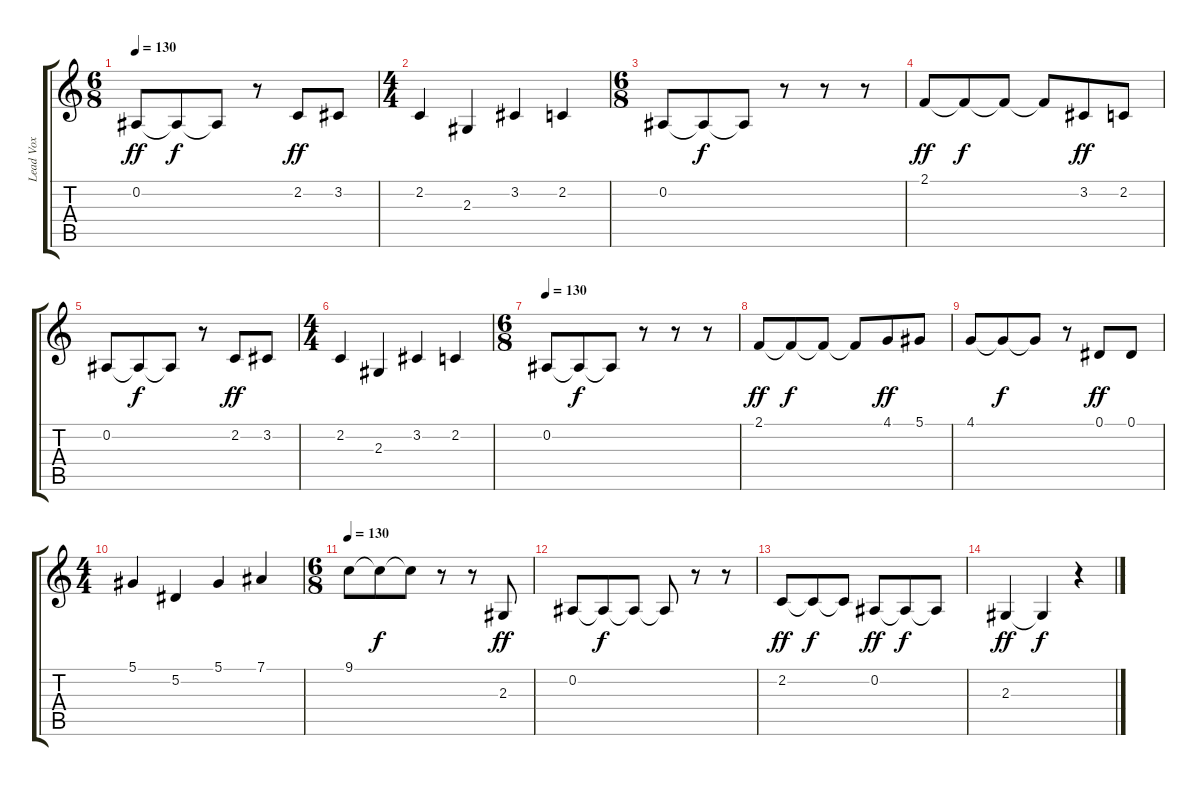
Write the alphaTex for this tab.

\track ("Lead Vox" "Lead Vox") {instrument tenorsax}
\staff {score tabs}
\tuning (Eb4 Bb3 Gb3 Db3 Ab2 Eb2) {hide}
\ts (6 8)
\tempo 130
\clef g2
\ks c
0.2.8{dy ff} 0.2{t}.8{dy f} 0.2{t}.8 r.8 2.2.8{dy ff} 3.2.8 |
\ts (4 4)
2.2.4 2.3.4 3.2.4 2.2.4 |
\ts (6 8)
0.2.8 0.2{t}.8{dy f} 0.2{t}.8 r.8 r.8 r.8 |
2.1.8{dy ff} 2.1{t}.8{dy f} 2.1{t}.8 2.1{t}.8 3.2.8{dy ff} 2.2.8 |
0.2.8 0.2{t}.8{dy f} 0.2{t}.8 r.8 2.2.8{dy ff} 3.2.8 |
\ts (4 4)
2.2.4 2.3.4 3.2.4 2.2.4 |
\ts (6 8)
\tempo 130
0.2.8 0.2{t}.8{dy f} 0.2{t}.8 r.8 r.8 r.8 |
2.1.8{dy ff} 2.1{t}.8{dy f} 2.1{t}.8 2.1{t}.8 4.1.8{dy ff} 5.1.8 |
4.1.8 4.1{t}.8{dy f} 4.1{t}.8 r.8 0.1.8{dy ff} 0.1.8 |
\ts (4 4)
5.1.4 5.2.4 5.1.4 7.1.4 |
\ts (6 8)
\tempo 130
9.1.8 9.1{t}.8{dy f} 9.1{t}.8 r.8 r.8 2.3.8{dy ff} |
0.2.8 0.2{t}.8{dy f} 0.2{t}.8 0.2{t}.8 r.8 r.8 |
2.2.8{dy ff} 2.2{t}.8{dy f} 2.2{t}.8 0.2.8{dy ff} 0.2{t}.8{dy f} 0.2{t}.8 |
2.3.4{dy ff} 2.3{t}.4{dy f} r.4
